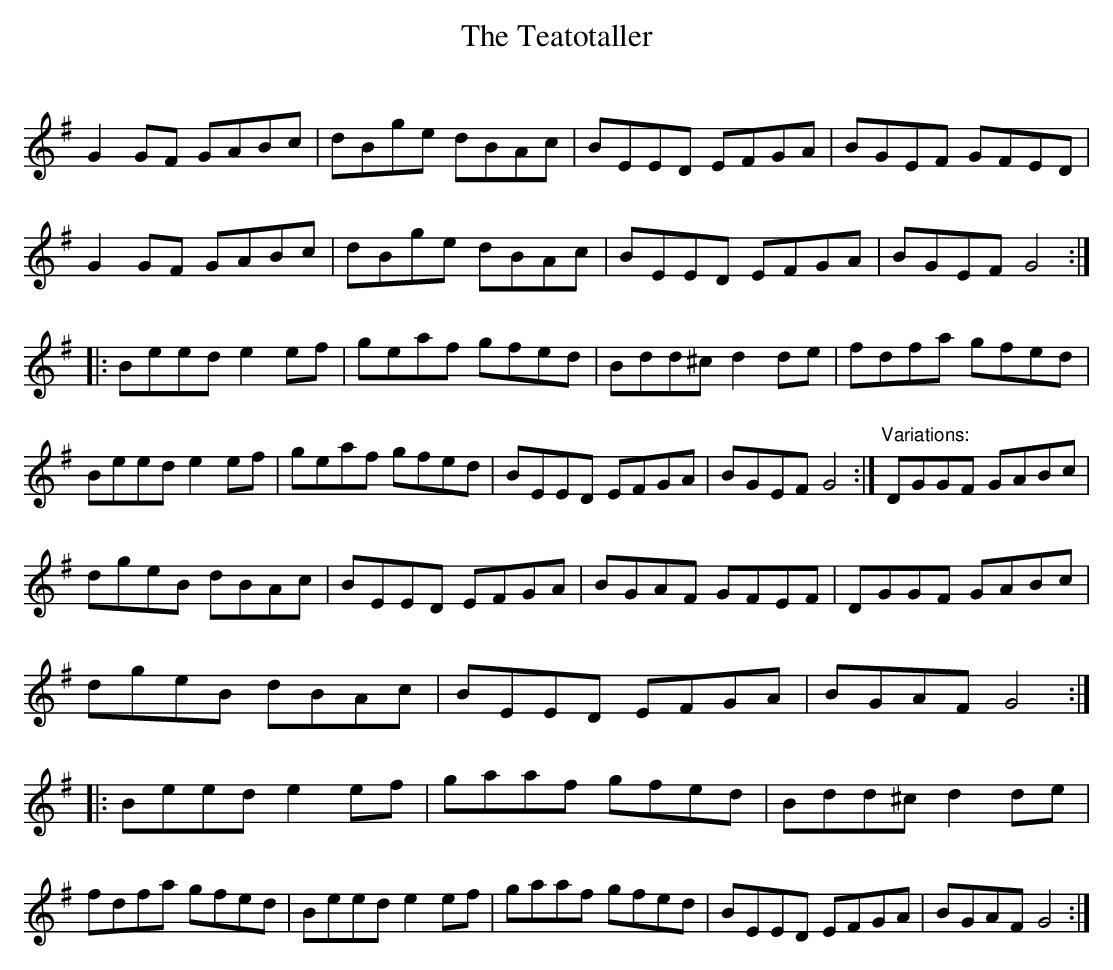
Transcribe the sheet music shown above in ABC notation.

X:1
T:Teatotaller, The
C:
L:1/8
K:G
G2 GF GABc |dBge dBAc |BEED EFGA |BGEF GFED |G2 GF GABc |dBge dBAc |BEED EFGA |BGEF G4 ::Beed e2 ef |geaf gfed |Bdd^c d2 de |fdfa gfed |Beed e2 ef |geaf gfed |BEED EFGA |BGEF G4 :|"Variations:"DGGF GABc |
dgeB dBAc |BEED EFGA |BGAF GFEF |DGGF GABc |dgeB dBAc |BEED EFGA |BGAF G4 ::Beed e2 ef |gaaf gfed |Bdd^c d2 de |fdfa gfed |Beed e2 ef |gaaf gfed |BEED EFGA |BGAF G4 :|
